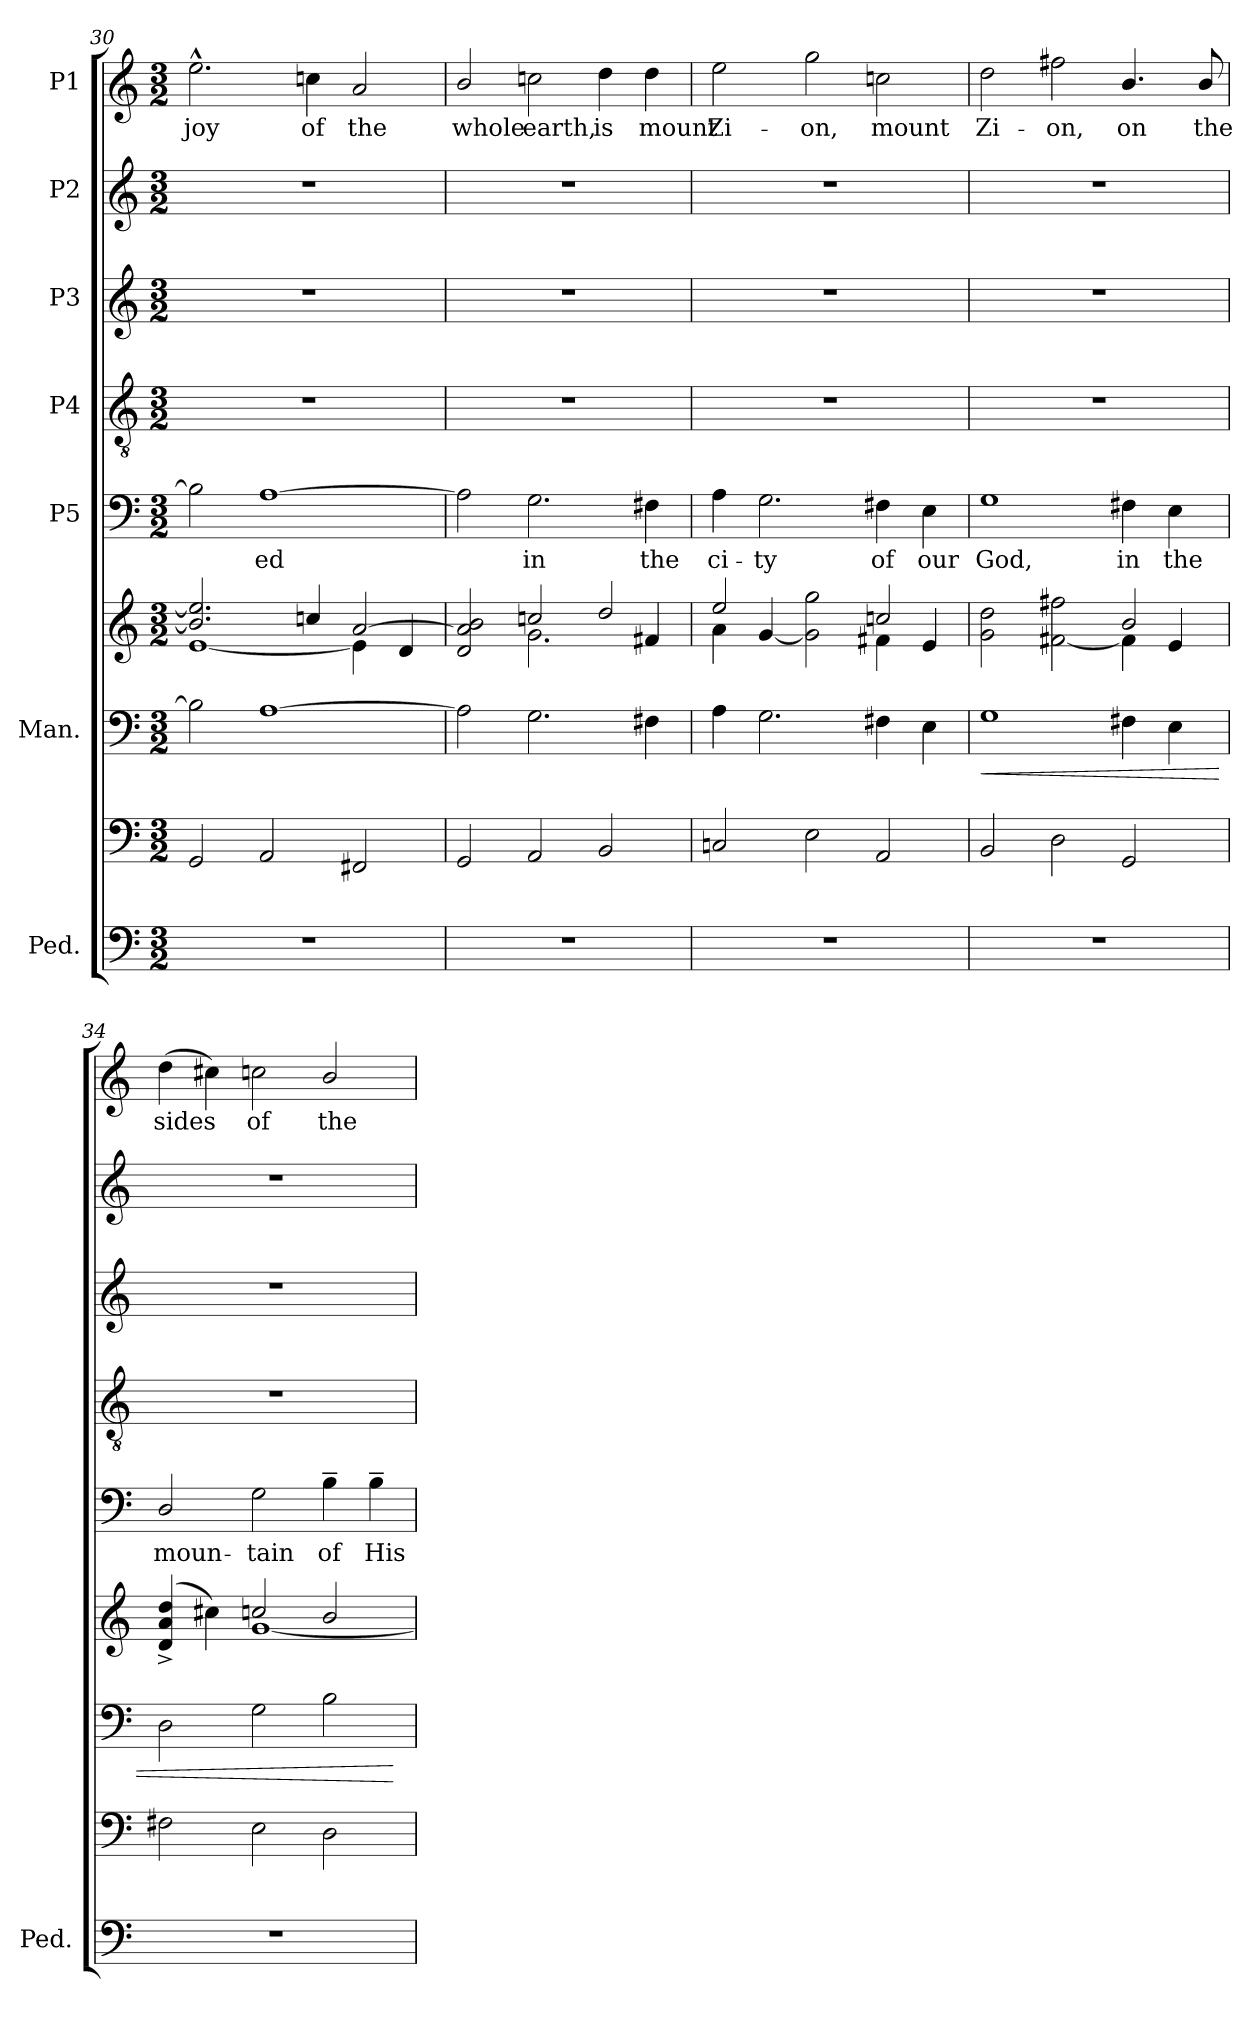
**kern	**kern	**kern	**kern	**dynam	**kern	**text	**kern	**kern	**kern	**kern	**text
*part7	*part7	*part6	*part6	*part6	*part5	*part5	*part4	*part3	*part2	*part1	*part1
*staff9	*staff8	*staff7	*staff6	*staff6/7	*staff5	*staff5	*staff4	*staff3	*staff2	*staff1	*staff1
*I"Ped.	*	*I"Man.	*	*	*I"P5	*	*I"P4	*I"P3	*I"P2	*I"P1	*
*I'Ped.	*	*	*	*	*	*	*	*	*	*	*
*clefF4	*clefF4	*clefF4	*clefG2	*	*clefF4	*	*clefGv2	*clefG2	*clefG2	*clefG2	*
*	*	*	*	*	*	*	*ITrd7c12	*	*	*	*
*k[]	*k[]	*k[]	*k[]	*	*k[]	*	*k[]	*k[]	*k[]	*k[]	*
*C:	*C:	*C:	*C:	*	*C:	*	*C:	*C:	*C:	*C:	*
*M3/2	*M3/2	*M3/2	*M3/2	*	*M3/2	*	*M3/2	*M3/2	*M3/2	*M3/2	*
=30	=30	=30	=30	=30	=30	=30	=30	=30	=30	=30	=30
!LO:N:vis=1	!	!	!	!	!	!	!LO:N:vis=1	!LO:N:vis=1	!LO:N:vis=1	!	!
*	*	*	*^	*	*	*	*	*	*	*	*
!	!	!	!	!	!	!	!	!	!	!	!	!LO:LY:b:color=#000000
1.r	2GGi/	2Bi\]	2.bi/] 2.eei]	[1ei	.	2Bi\]	.	1.r	1.r	1.r	2.ee^^i\	joy
!	!	!	!	!	!	!	!LO:LY:b:color=#000000	!	!	!	!	!
.	2AAi/	[1Ai	.	.	.	[1Ai	-ed	.	.	.	.	.
!	!	!	!	!	!	!	!	!	!	!	!	!LO:LY:b:color=#000000
.	.	.	4ccni/	.	.	.	.	.	.	.	4ccni\	of
!	!	!	!	!	!	!	!	!	!	!	!	!LO:LY:b:color=#000000
.	2FF#i/	.	[2ai/	4ei\]	.	.	.	.	.	.	2ai/	the
.	.	.	.	4di/	.	.	.	.	.	.	.	.
!!LO:LB:g=z
=31	=31	=31	=31	=31	=31	=31	=31	=31	=31	=31	=31	=31
!LO:N:vis=1	!	!	!	!	!	!	!	!LO:N:vis=1	!LO:N:vis=1	!LO:N:vis=1	!	!
!	!	!	!	!	!	!	!	!	!	!	!	!LO:LY:b:color=#000000
1.r	2GGi/	2Ai\]	2di/ 2ai] 2bi	2ryy	.	2Ai\]	.	1.r	1.r	1.r	2bi/	whole
!	!	!	!	!	!	!	!LO:LY:b:color=#000000	!	!	!	!	!
!	!	!	!	!	!	!	!	!	!	!	!	!LO:LY:b:color=#000000
.	2AAi/	2.Gi\	2ccni/	2.gi\	.	2.Gi\	in	.	.	.	2ccni\	earth,
!	!	!	!	!	!	!	!	!	!	!	!	!LO:LY:b:color=#000000
.	2BBi/	.	2ddi/	.	.	.	.	.	.	.	4ddi\	is
!	!	!	!	!	!	!	!LO:LY:b:color=#000000	!	!	!	!	!
!	!	!	!	!	!	!	!	!	!	!	!	!LO:LY:b:color=#000000
.	.	4F#i\	.	4f#i/	.	4F#i\	the	.	.	.	4ddi\	mount
=32	=32	=32	=32	=32	=32	=32	=32	=32	=32	=32	=32	=32
!LO:N:vis=1	!	!	!	!	!	!	!	!	!	!	!	!
!	!	!	!	!	!	!	!LO:LY:b:color=#000000	!LO:N:vis=1	!LO:N:vis=1	!LO:N:vis=1	!	!
!	!	!	!	!	!	!	!	!	!	!	!	!LO:LY:b:color=#000000
1.r	2Cni/	4Ai\	2eei/	4ai\	.	4Ai\	ci-	1.r	1.r	1.r	2eei\	Zi-
!	!	!	!	!	!	!	!LO:LY:b:color=#000000	!	!	!	!	!
.	.	2.Gi\	.	[4gi/	.	2.Gi\	-ty	.	.	.	.	.
!	!	!	!	!	!	!	!	!	!	!	!	!LO:LY:b:color=#000000
.	2Ei\	.	2gi\] 2ggi	2ryy	.	.	.	.	.	.	2ggi\	-on,
!	!	!	!	!	!	!	!LO:LY:b:color=#000000	!	!	!	!	!
!	!	!	!	!	!	!	!	!	!	!	!	!LO:LY:b:color=#000000
.	2AAi/	4F#i\	2ccni/	4f#i\	.	4F#i\	of	.	.	.	2ccni\	mount
!	!	!	!	!	!	!	!LO:LY:b:color=#000000	!	!	!	!	!
.	.	4Ei\	.	4ei/	.	4Ei\	our	.	.	.	.	.
=33	=33	=33	=33	=33	=33	=33	=33	=33	=33	=33	=33	=33
!LO:N:vis=1	!	!	!	!	!LO:HP:b=2	!	!	!	!	!	!	!
!	!	!	!	!	!	!	!LO:LY:b:color=#000000	!LO:N:vis=1	!LO:N:vis=1	!LO:N:vis=1	!	!
!	!	!	!	!	!	!	!	!	!	!	!	!LO:LY:b:color=#000000
1.r	2BBi/	1Gi	2gi\ 2ddi	1ryy	<	1Gi	God,	1.r	1.r	1.r	2ddi\	Zi-
!	!	!	!	!	!	!	!	!	!	!	!	!LO:LY:b:color=#000000
.	2Di\	.	[2f#i\ 2ff#i	.	.	.	.	.	.	.	2ff#i\	-on,
!	!	!	!	!	!	!	!LO:LY:b:color=#000000	!	!	!	!	!
!	!	!	!	!	!	!	!	!	!	!	!	!LO:LY:b:color=#000000
.	2GGi/	4F#i\	2bi/	4f#i\]	.	4F#i\	in	.	.	.	4.bi/	on
!	!	!	!	!	!	!	!LO:LY:b:color=#000000	!	!	!	!	!
.	.	4Ei\	.	4ei/	.	4Ei\	the	.	.	.	.	.
!	!	!	!	!	!	!	!	!	!	!	!	!LO:LY:b:color=#000000
.	.	.	.	.	.	.	.	.	.	.	8bi/	the
=34	=34	=34	=34	=34	=34	=34	=34	=34	=34	=34	=34	=34
!LO:N:vis=1	!	!	!	!	!	!	!	!	!	!	!	!
!	!	!	!	!	!	!	!LO:LY:b:color=#000000	!LO:N:vis=1	!LO:N:vis=1	!LO:N:vis=1	!	!
!	!	!	!	!	!	!	!	!	!	!	!	!LO:LY:b:color=#000000
1.r	2F#i\	2Di\	(4di/^ 4ai^ 4ddi^	2ryy	.	2Di/	moun-	1.r	1.r	1.r	(4ddi\	sides
.	.	.	4cc#Xi\)	.	.	.	.	.	.	.	4cc#Xi\)	.
!	!	!	!	!	!	!	!LO:LY:b:color=#000000	!	!	!	!	!
!	!	!	!	!	!	!	!	!	!	!	!	!LO:LY:b:color=#000000
.	2Ei\	2Gi\	2ccni/	[1gi	.	2Gi\	-tain	.	.	.	2ccni\	of
!	!	!	!	!	!	!	!LO:LY:b:color=#000000	!	!	!	!	!
!	!	!	!	!	!	!	!	!	!	!	!	!LO:LY:b:color=#000000
.	2Di\	2Bi\	2bi/	.	.	4B~i\	of	.	.	.	2bi/	the
!	!	!	!	!	!	!	!LO:LY:b:color=#000000	!	!	!	!	!
.	.	.	.	.	.	4B~i\	His	.	.	.	.	.
*	*	*	*v	*v	*	*	*	*	*	*	*	*
.	.	.	.	[	.	.	.	.	.	.	.
=	=	=	=	=	=	=	=	=	=	=	=
*-	*-	*-	*-	*-	*-	*-	*-	*-	*-	*-	*-
